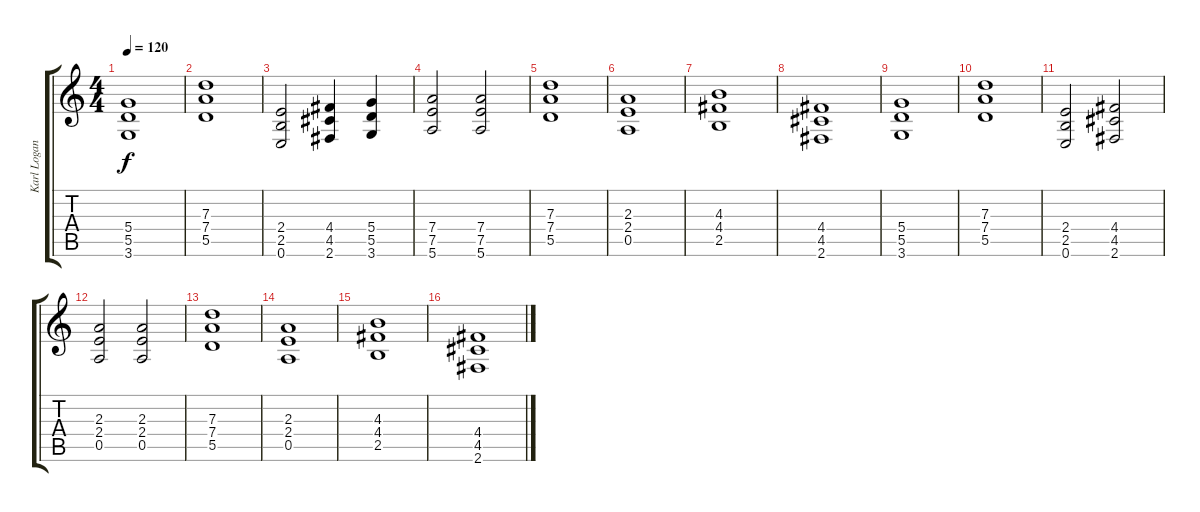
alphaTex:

\track ("Karl Logan" "Karl Logan") {instrument distortionguitar}
\staff {score tabs}
\tuning (E4 B3 G3 D3 A2 E2) {hide}
\ts (4 4)
\tempo 120
\clef g2
\ks c
(5.4 5.5 3.6).1{dy f} |
(7.3 7.4 5.5).1 |
(2.4 2.5 0.6).2 (4.4 4.5 2.6).4 (5.4 5.5 3.6).4 |
(7.4 7.5 5.6).2 (7.4 7.5 5.6).2 |
(7.3 7.4 5.5).1 |
(2.3 2.4 0.5).1 |
(4.3 4.4 2.5).1 |
(4.4 4.5 2.6).1 |
(5.4 5.5 3.6).1 |
(7.3 7.4 5.5).1 |
(2.4 2.5 0.6).2 (4.4 4.5 2.6).2 |
(2.3 2.4 0.5).2 (2.3 2.4 0.5).2 |
(7.3 7.4 5.5).1 |
(2.3 2.4 0.5).1 |
(4.3 4.4 2.5).1 |
(4.4 4.5 2.6).1
